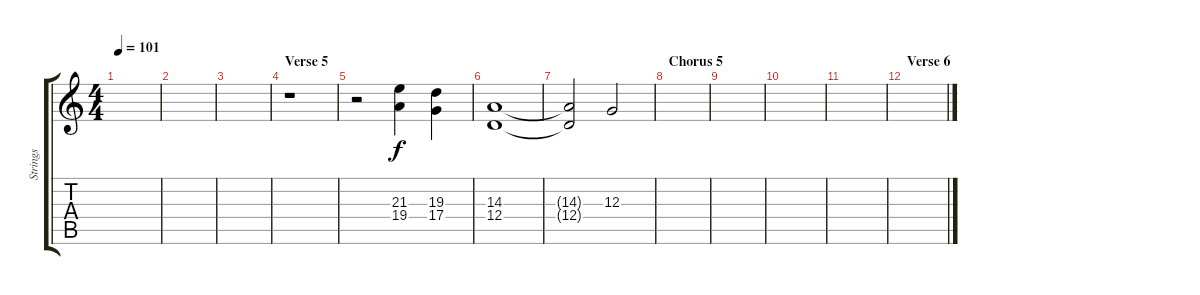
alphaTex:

\track ("Strings" "Strings") {instrument stringensemble2}
\staff {score tabs}
\tuning (E4 B3 G3 D3 A2 E2) {hide}
\ts (4 4)
\tempo 101
\clef g2
\ks c
|
|
|
\section ("" "Verse 5")
r.1 |
r.2 (21.3 19.4).4 (19.3 17.4).4 |
(14.3 12.4).1 |
(14.3{t} 12.4{t}).2 12.3.2 |
\section ("" "Chorus 5")
|
|
|
|
\section ("" "Verse 6")
